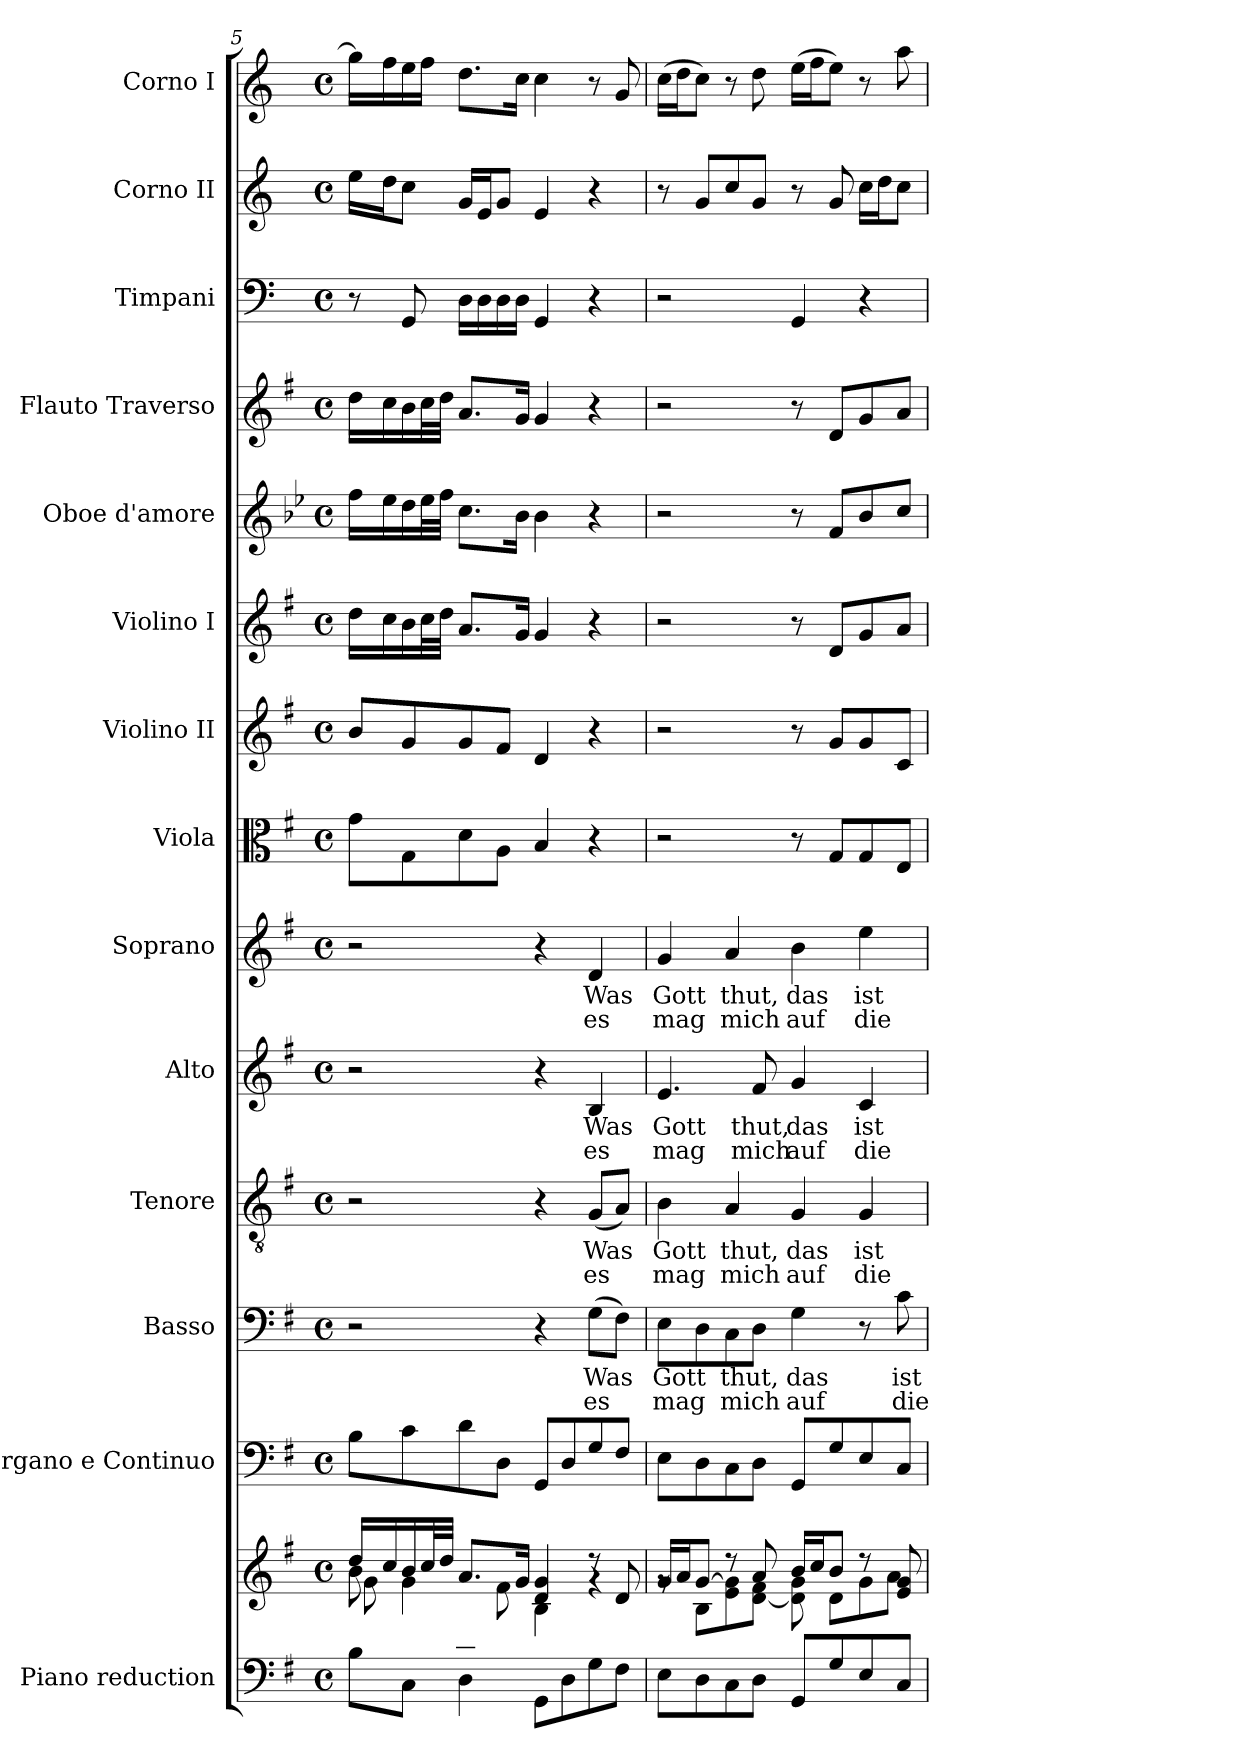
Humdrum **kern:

**kern	**kern	**kern	**kern	**text	**text	**kern	**text	**text	**kern	**text	**text	**kern	**text	**text	**kern	**kern	**kern	**kern	**kern	**kern	**kern	**kern
*part14	*part14	*part13	*part12	*part12	*part12	*part11	*part11	*part11	*part10	*part10	*part10	*part9	*part9	*part9	*part8	*part7	*part6	*part5	*part4	*part3	*part2	*part1
*staff15	*staff14	*staff13	*staff12	*staff12	*staff12	*staff11	*staff11	*staff11	*staff10	*staff10	*staff10	*staff9	*staff9	*staff9	*staff8	*staff7	*staff6	*staff5	*staff4	*staff3	*staff2	*staff1
*I"Piano reduction	*	*I"Organo e Continuo	*I"Basso	*	*	*I"Tenore	*	*	*I"Alto	*	*	*I"Soprano	*	*	*I"Viola	*I"Violino II	*I"Violino I	*I"Oboe d'amore	*I"Flauto Traverso	*I"Timpani	*I"Corno II	*I"Corno I
*I'Pno	*	*	*	*	*	*	*	*	*	*	*	*	*	*	*	*	*	*I'Ob	*I'Fl	*I'Timp	*	*
*clefF4	*clefG2	*clefF4	*clefF4	*	*	*clefGv2	*	*	*clefG2	*	*	*clefG2	*	*	*clefC3	*clefG2	*clefG2	*clefG2	*clefG2	*clefF4	*clefG2	*clefG2
*	*	*	*	*	*	*	*	*	*	*	*	*	*	*	*	*	*	*ITrd2c3	*	*	*ITrd3c5	*ITrd3c5
*k[f#]	*k[f#]	*k[f#]	*k[f#]	*	*	*k[f#]	*	*	*k[f#]	*	*	*k[f#]	*	*	*k[f#]	*k[f#]	*k[f#]	*k[f#]	*k[f#]	*k[]	*k[f#]	*k[f#]
*M4/4	*M4/4	*M4/4	*M4/4	*	*	*M4/4	*	*	*M4/4	*	*	*M4/4	*	*	*M4/4	*M4/4	*M4/4	*M4/4	*M4/4	*M4/4	*M4/4	*M4/4
*met(c)	*met(c)	*met(c)	*met(c)	*	*	*met(c)	*	*	*met(c)	*	*	*met(c)	*	*	*met(c)	*met(c)	*met(c)	*met(c)	*met(c)	*met(c)	*met(c)	*met(c)
=5	=5	=5	=5	=5	=5	=5	=5	=5	=5	=5	=5	=5	=5	=5	=5	=5	=5	=5	=5	=5	=5	=5
*^	*^	*	*	*	*	*	*	*	*	*	*	*	*	*	*	*	*	*	*	*	*	*
*	*	*	*^	*	*	*	*	*	*	*	*	*	*	*	*	*	*	*	*	*	*	*	*	*
8ryy	8B\L	16dd/LL	8b\	8g\L	8B\L	2r	.	.	2r	.	.	2r	.	.	2r	.	.	8g\L	8b/L	16dd\LL	16dd\LL	16dd\LL	8r	16b\LL	16dd\LL]
.	.	16cc/	.	.	.	.	.	.	.	.	.	.	.	.	.	.	.	.	.	16cc\	16cc\	16cc\	.	16a\J	16cc\
8G/	8C\J	16b/	4g\	2..ryy	8c\	.	.	.	.	.	.	.	.	.	.	.	.	8G\	8g/	16b\	16b\	16b\	8GG/	8g\J	16b\
.	.	32cc/L	.	.	.	.	.	.	.	.	.	.	.	.	.	.	.	.	.	32cc\L	32cc\L	32cc\L	.	.	16cc\JJ
.	.	32dd/JJJ	.	.	.	.	.	.	.	.	.	.	.	.	.	.	.	.	.	32dd\JJJ	32dd\JJJ	32dd\JJJ	.	.	.
8d/	4D\	8.a/L	.	.	8d\	.	.	.	.	.	.	.	.	.	.	.	.	8d\	8g/	8.a/L	8.a\L	8.a/L	16D\LL	16d/LL	8.a\L
.	.	.	.	.	.	.	.	.	.	.	.	.	.	.	.	.	.	.	.	.	.	.	16D\	16B/J	.
8A/J	.	.	8f#\	.	8D\J	.	.	.	.	.	.	.	.	.	.	.	.	8A\J	8f#/J	.	.	.	16D\	8d/J	.
.	.	16g/Jk	.	.	.	.	.	.	.	.	.	.	.	.	.	.	.	.	.	16g/Jk	16g\Jk	16g/Jk	16D\JJ	.	16g\Jk
2ryy	8GG\L	4d/ 4g/	4B\	.	8GG/L	4r	.	.	4r	.	.	4r	.	.	4r	.	.	4B/	4d/	4g/	4g\	4g/	4GG/	4B/	4g\
.	8D\	.	.	.	8D/	.	.	.	.	.	.	.	.	.	.	.	.	.	.	.	.	.	.	.	.
!	!	!	!	!	!	!	!LO:LY:b	!LO:LY:b	!	!LO:LY:b	!LO:LY:b	!	!LO:LY:b	!LO:LY:b	!	!LO:LY:b	!LO:LY:b	!	!	!	!	!	!	!	!
.	8G\	8r	4rg	.	8G/	(>8G\L	Was	es	(<8G/L	Was	es	4B/	Was	es	4d/	Was	es	4r	4r	4r	4r	4r	4r	4r	8r
.	8F#\J	8d/	.	.	8F#/J	8F#\J)	.	.	8A/J)	.	.	.	.	.	.	.	.	.	.	.	.	.	.	.	8d/
*	*	*	*v	*v	*	*	*	*	*	*	*	*	*	*	*	*	*	*	*	*	*	*	*	*	*
=6	=6	=6	=6	=6	=6	=6	=6	=6	=6	=6	=6	=6	=6	=6	=6	=6	=6	=6	=6	=6	=6	=6	=6	=6
!	!	!	!	!	!	!LO:LY:b	!LO:LY:b	!	!LO:LY:b	!LO:LY:b	!	!LO:LY:b	!LO:LY:b	!	!LO:LY:b	!LO:LY:b	!	!	!	!	!	!	!	!
*v	*v	*	*	*	*	*	*	*	*	*	*	*	*	*	*	*	*	*	*	*	*	*	*	*
8E\L	16g/LL	8rg	8E\L	8E\L	Gott	mag	4B\	Gott	mag	4.e/	Gott	mag	4g/	Gott	mag	2r	2r	2r	2r	2r	2r	8r	(>16g\LL
.	16a/J	.	.	.	.	.	.	.	.	.	.	.	.	.	.	.	.	.	.	.	.	.	16a\J
8D\	[8g/J	8B\L	8D\	8D\	.	.	.	.	.	.	.	.	.	.	.	.	.	.	.	.	.	8d/L	8g\J)
!	!	!	!	!	!LO:LY:b	!LO:LY:b	!	!LO:LY:b	!LO:LY:b	!	!	!	!	!LO:LY:b	!LO:LY:b	!	!	!	!	!	!	!	!
8C\	8r	8e\ 8g\]	8C\	8C\	thut,	mich	4A/	thut,	mich	.	.	.	4a/	thut,	mich	.	.	.	.	.	.	8g/	8r
!	!	!	!	!	!	!	!	!	!	!	!LO:LY:b	!LO:LY:b	!	!	!	!	!	!	!	!	!	!	!
8D\J	8a/	[8d\ 8f#\J	8D\J	8D\J	.	.	.	.	.	8f#/	thut,	mich	.	.	.	.	.	.	.	.	.	8d/J	8a\
!	!	!	!	!	!LO:LY:b	!LO:LY:b	!	!LO:LY:b	!LO:LY:b	!	!LO:LY:b	!LO:LY:b	!	!LO:LY:b	!LO:LY:b	!	!	!	!	!	!	!	!
8GG/L	16b/LL	8d\] 8g\	8GG/L	4G\	das	auf	4G/	das	auf	4g/	das	auf	4b\	das	auf	8r	8r	8r	8r	8r	4GG/	8r	(>16b\LL
.	16cc/J	.	.	.	.	.	.	.	.	.	.	.	.	.	.	.	.	.	.	.	.	.	16cc\J
8G/	8b/J	8d\L	8G/	.	.	.	.	.	.	.	.	.	.	.	.	8G/L	8g/L	8d/L	8d/L	8d/L	.	8d/	8b\J)
!	!	!	!	!	!	!	!	!LO:LY:b	!LO:LY:b	!	!LO:LY:b	!LO:LY:b	!	!LO:LY:b	!LO:LY:b	!	!	!	!	!	!	!	!
8E/	8r	8g\	8E/	8r	.	.	4G/	ist	die	4c/	ist	die	4ee\	ist	die	8G/	8g/	8g/	8g/	8g/	4r	16g\LL	8r
.	.	.	.	.	.	.	.	.	.	.	.	.	.	.	.	.	.	.	.	.	.	16a\J	.
!	!	!	!	!	!LO:LY:b	!LO:LY:b	!	!	!	!	!	!	!	!	!	!	!	!	!	!	!	!	!
8C/J	8e/ 8g/	8a\J	8C/J	8c\	ist	die	.	.	.	.	.	.	.	.	.	8E/J	8c/J	8a/J	8a/J	8a/J	.	8g\J	8ee\
*	*v	*v	*	*	*	*	*	*	*	*	*	*	*	*	*	*	*	*	*	*	*	*	*
=	=	=	=	=	=	=	=	=	=	=	=	=	=	=	=	=	=	=	=	=	=	=
*-	*-	*-	*-	*-	*-	*-	*-	*-	*-	*-	*-	*-	*-	*-	*-	*-	*-	*-	*-	*-	*-	*-
